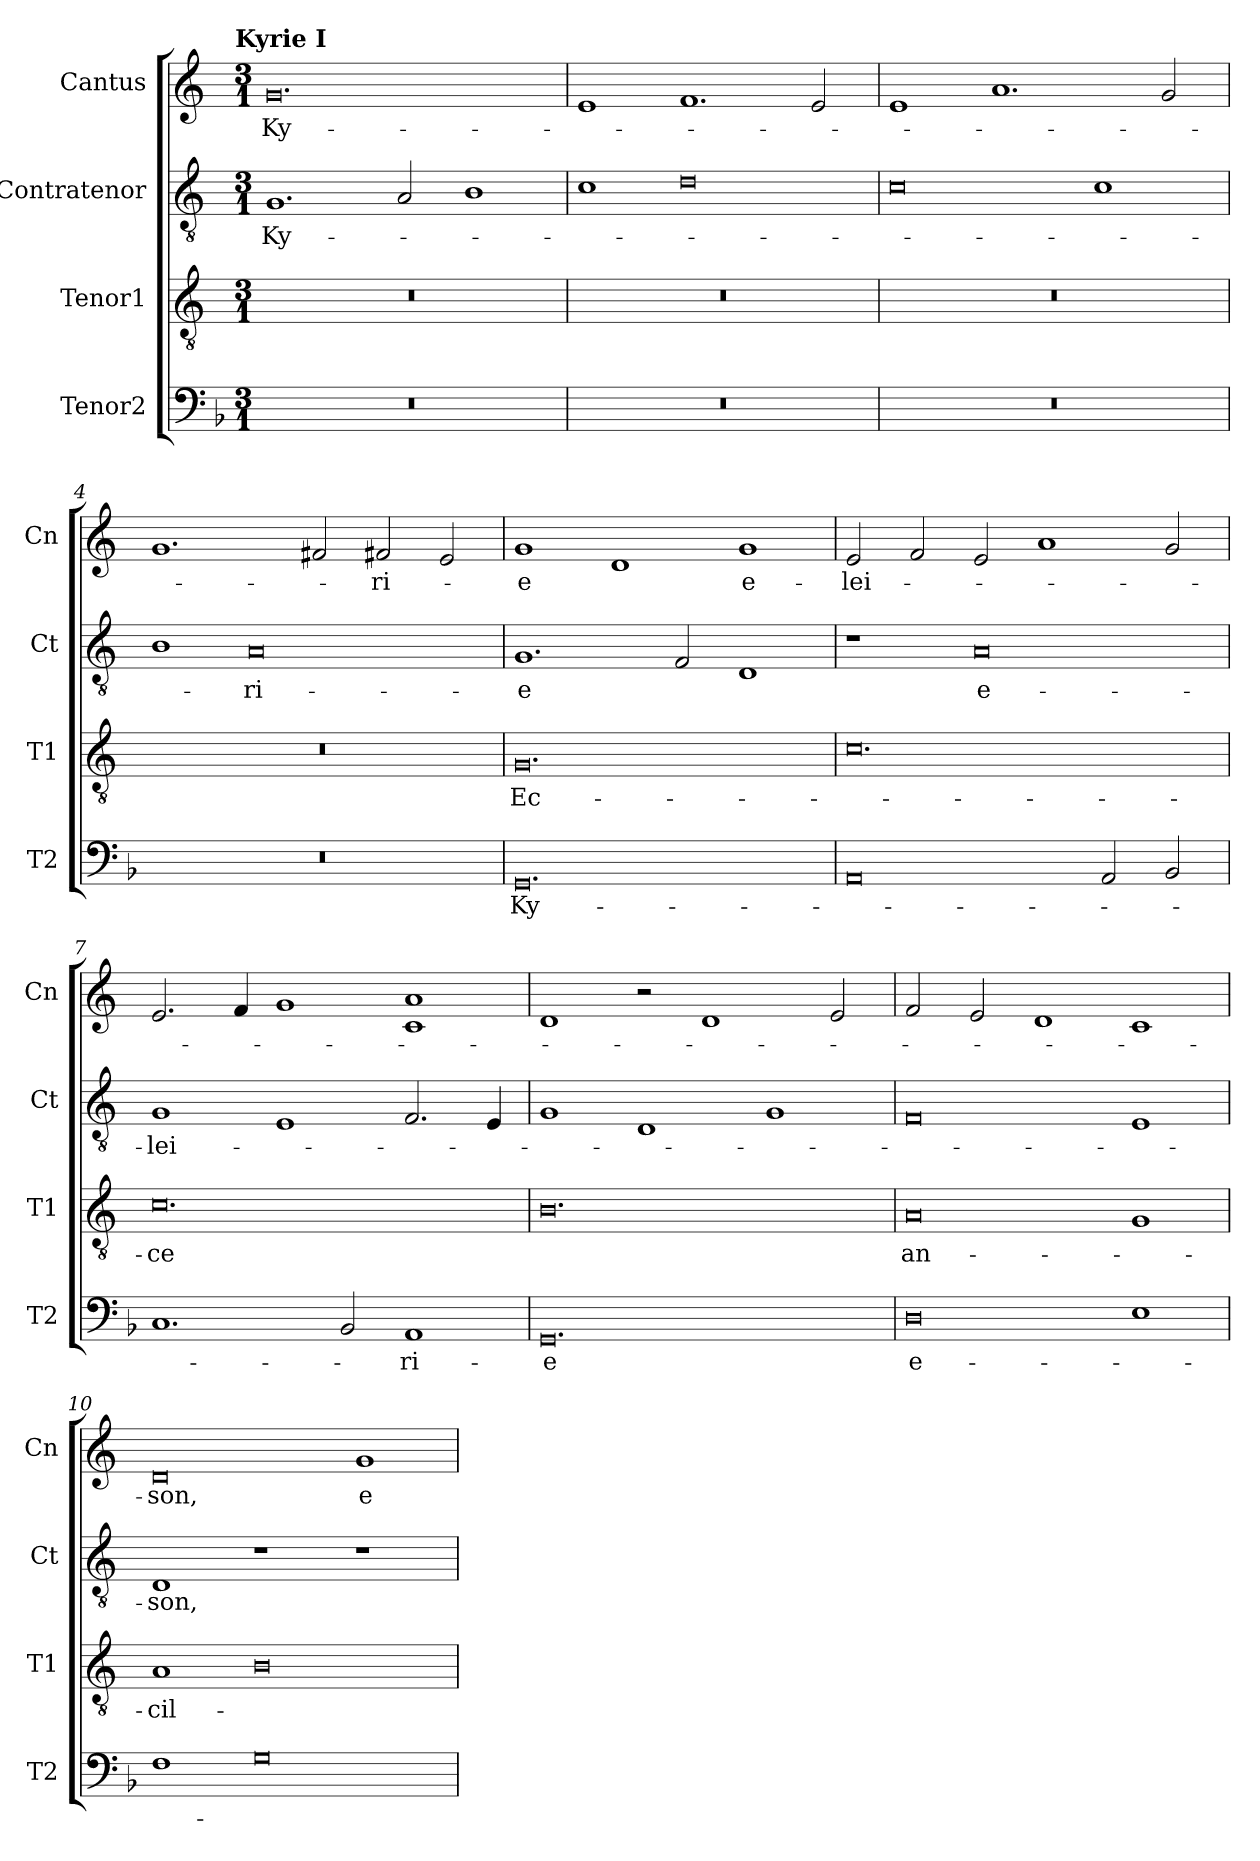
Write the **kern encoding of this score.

**kern	**text	**kern	**text	**kern	**text	**kern	**text
*part4	*part4	*part3	*part3	*part2	*part2	*part1	*part1
*staff4	*staff4	*staff3	*staff3	*staff2	*staff2	*staff1	*staff1
*I"Tenor2	*	*I"Tenor1	*	*I"Contratenor	*	*I"Cantus	*
*I'T2	*	*I'T1	*	*I'Ct	*	*I'Cn	*
*clefF4	*	*clefGv2	*	*clefGv2	*	*clefG2	*
*k[b-]	*	*k[]	*	*k[]	*	*k[]	*
!!LO:TX:omd:t=Kyrie I
*M3/1	*	*M3/1	*	*M3/1	*	*M3/1	*
=1	=1	=1	=1	=1	=1	=1	=1
0.r	.	0.r	.	1.G	Ky-	0.g	Ky-
.	.	.	.	2A/	.	.	.
.	.	.	.	1B	.	.	.
=2	=2	=2	=2	=2	=2	=2	=2
0.r	.	0.r	.	1c	.	1e	.
.	.	.	.	0d	.	1.f	.
.	.	.	.	.	.	2e/	.
=3	=3	=3	=3	=3	=3	=3	=3
0.r	.	0.r	.	0c	.	1e	.
.	.	.	.	.	.	1.a	.
.	.	.	.	1c	.	.	.
.	.	.	.	.	.	2g/	.
=4	=4	=4	=4	=4	=4	=4	=4
0.r	.	0.r	.	1B	.	1.g	.
.	.	.	.	0A	-ri-	.	.
.	.	.	.	.	.	2f#X/	.
.	.	.	.	.	.	2f#X/	-ri-
.	.	.	.	.	.	2e/	.
=5	=5	=5	=5	=5	=5	=5	=5
0.GG	Ky-	0.G	Ec-	1.G	-e	1g	-e
.	.	.	.	.	.	1d	.
.	.	.	.	2F/	.	.	.
.	.	.	.	1D	.	1g	e-
=6	=6	=6	=6	=6	=6	=6	=6
0AA	.	0.c	.	1r	.	2e/	-lei-
.	.	.	.	.	.	2f/	.
.	.	.	.	0A	e-	2e/	.
.	.	.	.	.	.	1a	.
2AA/	.	.	.	.	.	.	.
2BB-/	.	.	.	.	.	2g/	.
=7	=7	=7	=7	=7	=7	=7	=7
1.C	.	0.c	-ce	1G	-lei-	2.e/	.
.	.	.	.	.	.	4f/	.
.	.	.	.	1E	.	1g	.
2BB-/	.	.	.	.	.	.	.
1AA	-ri-	.	.	2.F/	.	1c 1a	.
.	.	.	.	4E/	.	.	.
=8	=8	=8	=8	=8	=8	=8	=8
0.GG	-e	0.B	.	1G	.	1d	.
.	.	.	.	1D	.	2r	.
.	.	.	.	.	.	1d	.
.	.	.	.	1G	.	.	.
.	.	.	.	.	.	2e/	.
=9	=9	=9	=9	=9	=9	=9	=9
0D	e-	0A	an-	0F	.	2f/	.
.	.	.	.	.	.	2e/	.
.	.	.	.	.	.	1d	.
1E	.	1G	.	1E	.	1c	.
=10	=10	=10	=10	=10	=10	=10	=10
1F	.	1A	-cil-	1D	-son,	0d	-son,
0G	.	0B	.	1r	.	.	.
.	.	.	.	1r	.	1g	e-
=	=	=	=	=	=	=	=
*-	*-	*-	*-	*-	*-	*-	*-
